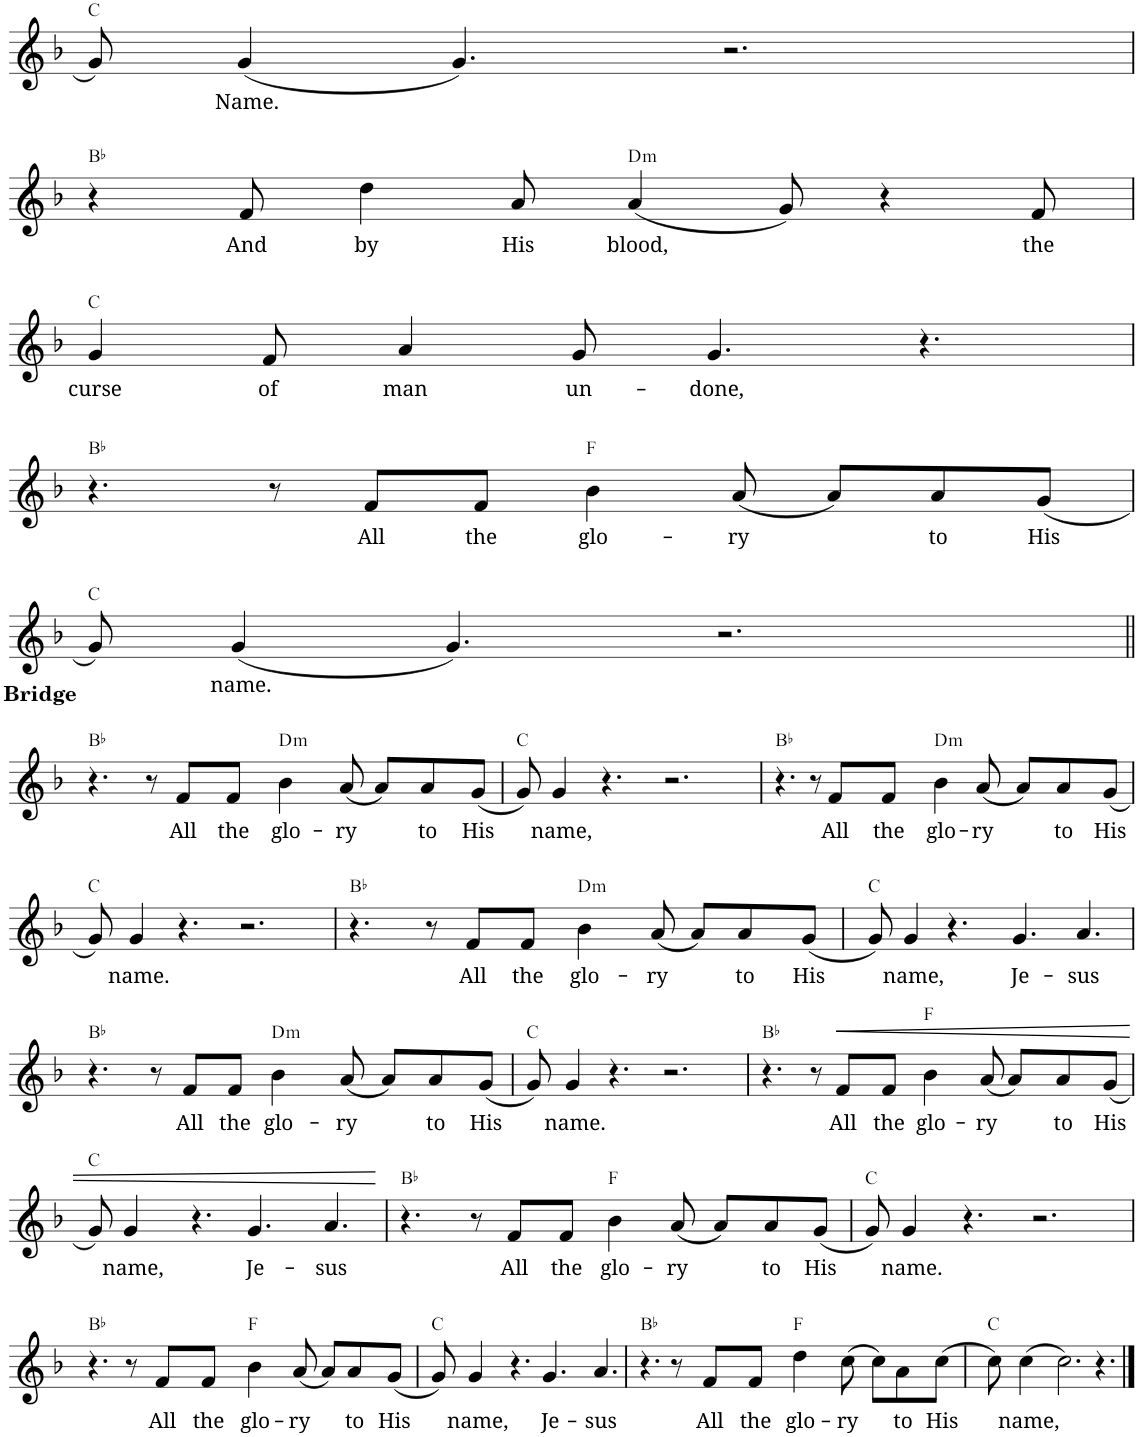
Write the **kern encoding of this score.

**kern	**text	**dynam	**harte
*part1	*part1	*part1	*part1
*staff1	*staff1	*staff1	*
*I"Piano	*	*	*
*I'Pno.	*	*	*
!!LO:PB:g=z
*clefG2	*	*	*
*k[b-]	*	*	*
*M12/8	*	*	*
=12	=12	=12	=12
8g/	.	.	C:maj
!	!LO:LY:b	!	!
(4g/	Name.	.	.
4.g/)	.	.	.
2.r	.	.	.
!!LO:LB:g=z
=13	=13	=13	=13
4r	.	.	Bb:maj
!	!LO:LY:b	!	!
8f/	And	.	.
!	!LO:LY:b	!	!
4dd\	by	.	.
!	!LO:LY:b	!	!
8a/	His	.	.
!	!LO:LY:b	!	!LO:H:kt=m
(4a/	blood,	.	D:min
8g/)	.	.	.
4r	.	.	.
!	!LO:LY:b	!	!
8f/	the	.	.
!!LO:LB:g=z
=14	=14	=14	=14
!	!LO:LY:b	!	!
4g/	curse	.	C:maj
!	!LO:LY:b	!	!
8f/	of	.	.
!	!LO:LY:b	!	!
4a/	man	.	.
!	!LO:LY:b	!	!
8g/	un-	.	.
!	!LO:LY:b	!	!
4.g/	-done,	.	.
4.r	.	.	.
!!LO:LB:g=z
=15	=15	=15	=15
4.r	.	.	Bb:maj
8r	.	.	.
!	!LO:LY:b	!	!
8f/L	All	.	.
!	!LO:LY:b	!	!
8f/J	the	.	.
!	!LO:LY:b	!	!
4b-\	glo-	.	F:maj
!	!LO:LY:b	!	!
(8a/	-ry	.	.
8a/L)	.	.	.
!	!LO:LY:b	!	!
8a/	to	.	.
!	!LO:LY:b	!	!
(8g/J	His	.	.
!!LO:LB:g=z
=16	=16	=16	=16
8g/)	.	.	C:maj
!	!LO:LY:b	!	!
(4g/	name.	.	.
4.g/)	.	.	.
2.r	.	.	.
!!LO:LB:g=z
=17||	=17||	=17||	=17||
!LO:TX:a:B:t=Bridge	!	!	!
4.r	.	.	Bb:maj
8r	.	.	.
!	!LO:LY:b	!	!
8f/L	All	.	.
!	!LO:LY:b	!	!
8f/J	the	.	.
!	!LO:LY:b	!	!LO:H:kt=m
4b-\	glo-	.	D:min
!	!LO:LY:b	!	!
(8a/	-ry	.	.
8a/L)	.	.	.
!	!LO:LY:b	!	!
8a/	to	.	.
!	!LO:LY:b	!	!
(8g/J	His	.	.
=18	=18	=18	=18
8g/)	.	.	C:maj
!	!LO:LY:b	!	!
4g/	name,	.	.
4.r	.	.	.
2.r	.	.	.
=19	=19	=19	=19
4.r	.	.	Bb:maj
8r	.	.	.
!	!LO:LY:b	!	!
8f/L	All	.	.
!	!LO:LY:b	!	!
8f/J	the	.	.
!	!LO:LY:b	!	!LO:H:kt=m
4b-\	glo-	.	D:min
!	!LO:LY:b	!	!
(8a/	-ry	.	.
8a/L)	.	.	.
!	!LO:LY:b	!	!
8a/	to	.	.
!	!LO:LY:b	!	!
(8g/J	His	.	.
!!LO:LB:g=z
=20	=20	=20	=20
8g/)	.	.	C:maj
!	!LO:LY:b	!	!
4g/	name.	.	.
4.r	.	.	.
2.r	.	.	.
=21	=21	=21	=21
4.r	.	.	Bb:maj
8r	.	.	.
!	!LO:LY:b	!	!
8f/L	All	.	.
!	!LO:LY:b	!	!
8f/J	the	.	.
!	!LO:LY:b	!	!LO:H:kt=m
4b-\	glo-	.	D:min
!	!LO:LY:b	!	!
(8a/	-ry	.	.
8a/L)	.	.	.
!	!LO:LY:b	!	!
8a/	to	.	.
!	!LO:LY:b	!	!
(8g/J	His	.	.
=22	=22	=22	=22
8g/)	.	.	C:maj
!	!LO:LY:b	!	!
4g/	name,	.	.
4.r	.	.	.
!	!LO:LY:b	!	!
4.g/	Je-	.	.
!	!LO:LY:b	!	!
4.a/	-sus	.	.
!!LO:LB:g=z
=23	=23	=23	=23
4.r	.	.	Bb:maj
8r	.	.	.
!	!LO:LY:b	!	!
8f/L	All	.	.
!	!LO:LY:b	!	!
8f/J	the	.	.
!	!LO:LY:b	!	!LO:H:kt=m
4b-\	glo-	.	D:min
!	!LO:LY:b	!	!
(8a/	-ry	.	.
8a/L)	.	.	.
!	!LO:LY:b	!	!
8a/	to	.	.
!	!LO:LY:b	!	!
(8g/J	His	.	.
=24	=24	=24	=24
8g/)	.	.	C:maj
!	!LO:LY:b	!	!
4g/	name.	.	.
4.r	.	.	.
2.r	.	.	.
=25	=25	=25	=25
4.r	.	.	Bb:maj
8r	.	.	.
!	!LO:LY:b	!LO:HP:b	!
8f/L	All	<	.
!	!LO:LY:b	!	!
8f/J	the	.	.
!	!LO:LY:b	!	!
4b-\	glo-	.	F:maj
!	!LO:LY:b	!	!
(8a/	-ry	.	.
8a/L)	.	.	.
!	!LO:LY:b	!	!
8a/	to	.	.
!	!LO:LY:b	!	!
(8g/J	His	.	.
!!LO:LB:g=z
=26	=26	=26	=26
8g/)	.	.	C:maj
!	!LO:LY:b	!	!
4g/	name,	.	.
4.r	.	.	.
!	!LO:LY:b	!	!
4.g/	Je-	.	.
!	!LO:LY:b	!	!
4.a/	-sus	.	.
.	.	[	.
=27	=27	=27	=27
4.r	.	.	Bb:maj
8r	.	.	.
!	!LO:LY:b	!	!
8f/L	All	.	.
!	!LO:LY:b	!	!
8f/J	the	.	.
!	!LO:LY:b	!	!
4b-\	glo-	.	F:maj
!	!LO:LY:b	!	!
(8a/	-ry	.	.
8a/L)	.	.	.
!	!LO:LY:b	!	!
8a/	to	.	.
!	!LO:LY:b	!	!
(8g/J	His	.	.
=28	=28	=28	=28
8g/)	.	.	C:maj
!	!LO:LY:b	!	!
4g/	name.	.	.
4.r	.	.	.
2.r	.	.	.
!!LO:LB:g=z
=29	=29	=29	=29
4.r	.	.	Bb:maj
8r	.	.	.
!	!LO:LY:b	!	!
8f/L	All	.	.
!	!LO:LY:b	!	!
8f/J	the	.	.
!	!LO:LY:b	!	!
4b-\	glo-	.	F:maj
!	!LO:LY:b	!	!
(8a/	-ry	.	.
8a/L)	.	.	.
!	!LO:LY:b	!	!
8a/	to	.	.
!	!LO:LY:b	!	!
(8g/J	His	.	.
=30	=30	=30	=30
8g/)	.	.	C:maj
!	!LO:LY:b	!	!
4g/	name,	.	.
4.r	.	.	.
!	!LO:LY:b	!	!
4.g/	Je-	.	.
!	!LO:LY:b	!	!
4.a/	-sus	.	.
=31	=31	=31	=31
4.r	.	.	Bb:maj
8r	.	.	.
!	!LO:LY:b	!	!
8f/L	All	.	.
!	!LO:LY:b	!	!
8f/J	the	.	.
!	!LO:LY:b	!	!
4dd\	glo-	.	F:maj
!	!LO:LY:b	!	!
(8cc\	-ry	.	.
8cc\L)	.	.	.
!	!LO:LY:b	!	!
8a\	to	.	.
!	!LO:LY:b	!	!
(8cc\J	His	.	.
=32	=32	=32	=32
8cc\)	.	.	C:maj
!	!LO:LY:b	!	!
(4cc\	name,	.	.
2.cc\)	.	.	.
4.r	.	.	.
==	==	==	==
*-	*-	*-	*-
